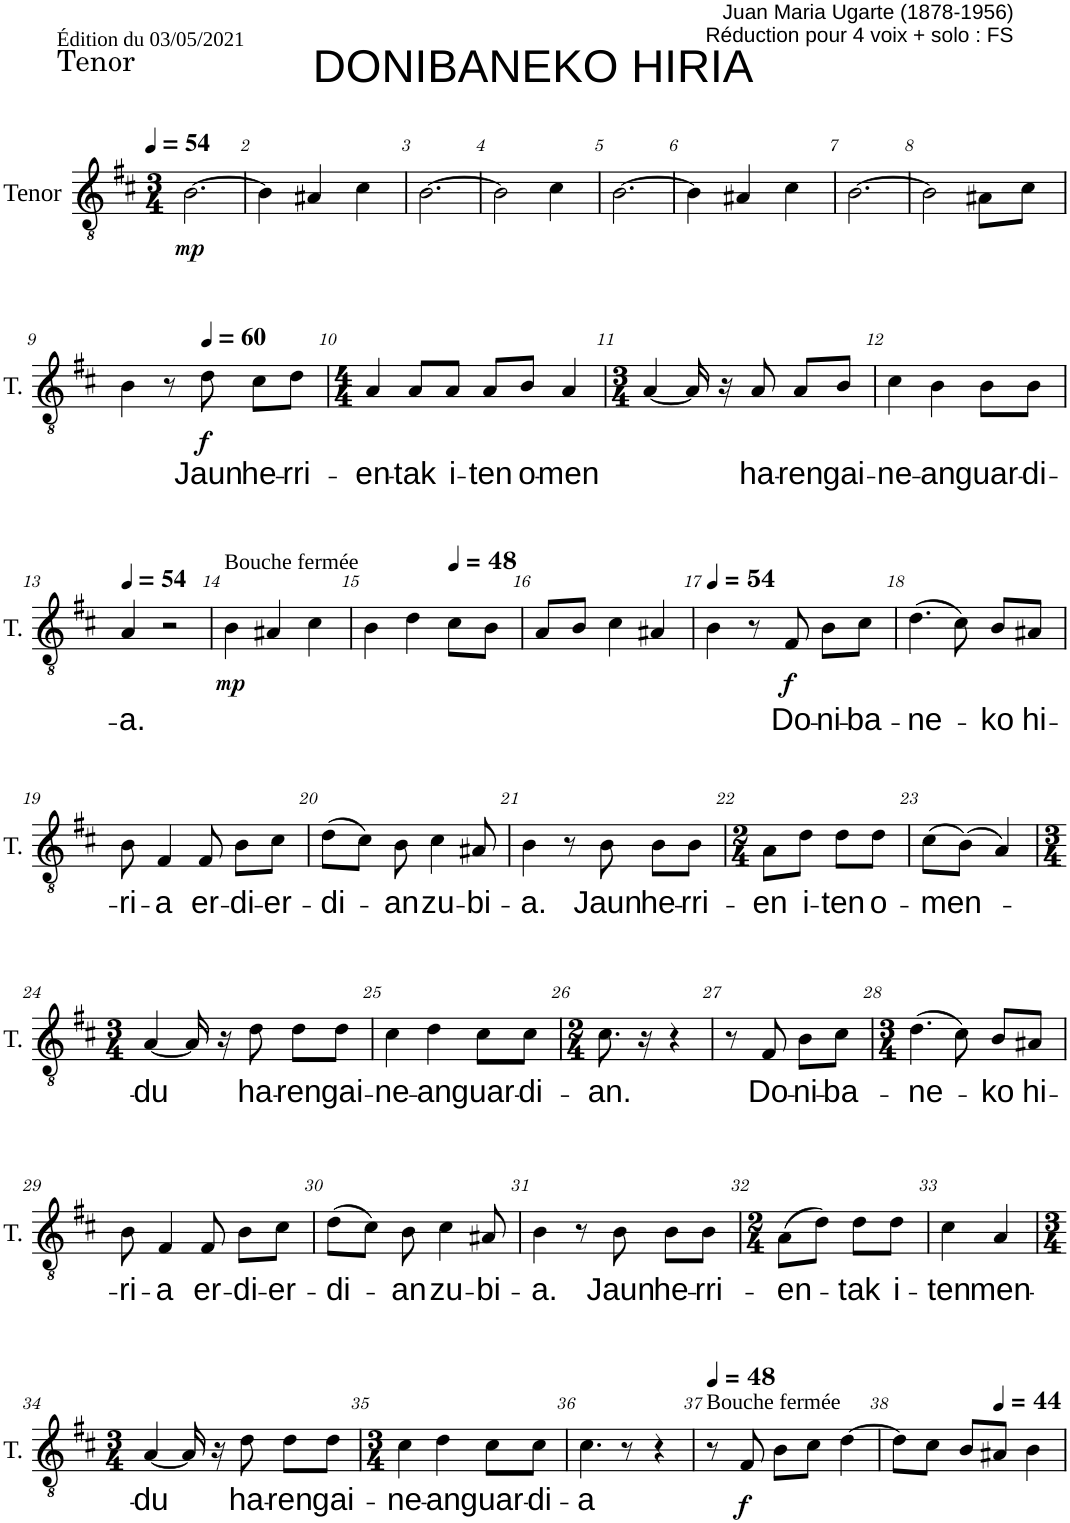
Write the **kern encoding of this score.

**kern	**text	**dynam
*part1	*part1	*part1
*staff1	*staff1	*staff1
*I"Tenor	*	*
*I'T.	*	*
*clefGv2	*	*
*k[f#c#]	*	*
*M3/4	*	*
*MM54	*	*
=1	=1	=1
!	!	!LO:DY:b
[2.B\	.	mp
=2	=2	=2
4B\]	.	.
4A#X/	.	.
4c#\	.	.
=3	=3	=3
[2.B\	.	.
=4	=4	=4
2B\]	.	.
4c#\	.	.
=5	=5	=5
[2.B\	.	.
=6	=6	=6
4B\]	.	.
4A#X/	.	.
4c#\	.	.
=7	=7	=7
[2.B\	.	.
=8	=8	=8
2B\]	.	.
8A#X\L	.	.
8c#\J	.	.
!!LO:LB:g=z
=9	=9	=9
4B\	.	.
8r	.	.
*MM60	*	*
!	!LO:LY:b	!LO:DY:b
8d\	Jaun	f
!	!LO:LY:b	!
8c#\L	he-	.
!	!LO:LY:b	!
8d\J	-rri-	.
=10	=10	=10
*M4/4	*	*
!	!LO:LY:b	!
4A/	-en-	.
!	!LO:LY:b	!
8A/L	-tak	.
!	!LO:LY:b	!
8A/J	i-	.
!	!LO:LY:b	!
8A/L	-ten	.
!	!LO:LY:b	!
8B/J	o-	.
!	!LO:LY:b	!
4A/	-men	.
=11	=11	=11
*M3/4	*	*
[4A/	.	.
16A/]	.	.
16r	.	.
!	!LO:LY:b	!
8A/	ha-	.
!	!LO:LY:b	!
8A/L	-ren	.
!	!LO:LY:b	!
8B/J	gai-	.
=12	=12	=12
!	!LO:LY:b	!
4c#\	-ne-	.
!	!LO:LY:b	!
4B\	-an	.
!	!LO:LY:b	!
8B\L	guar-	.
!	!LO:LY:b	!
8B\J	-di-	.
!!LO:LB:g=z
=13	=13	=13
*MM54	*	*
!	!LO:LY:b	!
4A/	-a.	.
2r	.	.
=14	=14	=14
!LO:TX:a:t=Bouche fermée	!	!
!	!	!LO:DY:b
4B\	.	mp
4A#X/	.	.
4c#\	.	.
=15	=15	=15
4B\	.	.
4d\	.	.
*MM48	*	*
8c#\L	.	.
8B\J	.	.
=16	=16	=16
8A/L	.	.
8B/J	.	.
4c#\	.	.
4A#X/	.	.
=17	=17	=17
*MM54	*	*
4B\	.	.
8r	.	.
!	!LO:LY:b	!LO:DY:b
8F#/	Do-	f
!	!LO:LY:b	!
8B\L	-ni-	.
!	!LO:LY:b	!
8c#\J	-ba-	.
=18	=18	=18
!	!LO:LY:b	!
(4.d\	-ne-	.
8c#\)	.	.
!	!LO:LY:b	!
8B/L	-ko	.
!	!LO:LY:b	!
8A#X/J	hi-	.
!!LO:LB:g=z
=19	=19	=19
!	!LO:LY:b	!
8B\	-ri-	.
!	!LO:LY:b	!
4F#/	-a	.
!	!LO:LY:b	!
8F#/	er-	.
!	!LO:LY:b	!
8B\L	-di-	.
!	!LO:LY:b	!
8c#\J	-er-	.
=20	=20	=20
!	!LO:LY:b	!
(8d\L	-di-	.
8c#\J)	.	.
!	!LO:LY:b	!
8B\	-an	.
!	!LO:LY:b	!
4c#\	zu-	.
!	!LO:LY:b	!
8A#X/	-bi-	.
=21	=21	=21
!	!LO:LY:b	!
4B\	-a.	.
8r	.	.
!	!LO:LY:b	!
8B\	Jaun	.
!	!LO:LY:b	!
8B\L	he-	.
!	!LO:LY:b	!
8B\J	-rri-	.
=22	=22	=22
*M2/4	*	*
!	!LO:LY:b	!
8A\L	-en	.
!	!LO:LY:b	!
8d\J	i-	.
!	!LO:LY:b	!
8d\L	-ten	.
!	!LO:LY:b	!
8d\J	o-	.
=23	=23	=23
!	!LO:LY:b	!
(8c#\L	-men-	.
(8B\J)	.	.
4A/)	.	.
!!LO:LB:g=z
=24	=24	=24
*M3/4	*	*
!	!LO:LY:b	!
[4A/	-du	.
16A/]	.	.
16r	.	.
!	!LO:LY:b	!
8d\	ha-	.
!	!LO:LY:b	!
8d\L	-ren	.
!	!LO:LY:b	!
8d\J	gai-	.
=25	=25	=25
!	!LO:LY:b	!
4c#\	-ne-	.
!	!LO:LY:b	!
4d\	-an	.
!	!LO:LY:b	!
8c#\L	guar-	.
!	!LO:LY:b	!
8c#\J	-di-	.
=26	=26	=26
*M2/4	*	*
!	!LO:LY:b	!
8.c#\	-an.	.
16r	.	.
4r	.	.
=27	=27	=27
8r	.	.
!	!LO:LY:b	!
8F#/	Do-	.
!	!LO:LY:b	!
8B\L	-ni-	.
!	!LO:LY:b	!
8c#\J	-ba-	.
=28	=28	=28
*M3/4	*	*
!	!LO:LY:b	!
(4.d\	-ne-	.
8c#\)	.	.
!	!LO:LY:b	!
8B/L	-ko	.
!	!LO:LY:b	!
8A#X/J	hi-	.
!!LO:LB:g=z
=29	=29	=29
!	!LO:LY:b	!
8B\	-ri-	.
!	!LO:LY:b	!
4F#/	-a	.
!	!LO:LY:b	!
8F#/	er-	.
!	!LO:LY:b	!
8B\L	-di-	.
!	!LO:LY:b	!
8c#\J	-er-	.
=30	=30	=30
!	!LO:LY:b	!
(8d\L	-di-	.
8c#\J)	.	.
!	!LO:LY:b	!
8B\	-an	.
!	!LO:LY:b	!
4c#\	zu-	.
!	!LO:LY:b	!
8A#X/	-bi-	.
=31	=31	=31
!	!LO:LY:b	!
4B\	-a.	.
8r	.	.
!	!LO:LY:b	!
8B\	Jaun	.
!	!LO:LY:b	!
8B\L	he-	.
!	!LO:LY:b	!
8B\J	-rri-	.
=32	=32	=32
*M2/4	*	*
!	!LO:LY:b	!
(8A\L	-en-	.
8d\J)	.	.
!	!LO:LY:b	!
8d\L	-tak	.
!	!LO:LY:b	!
8d\J	i-	.
=33	=33	=33
!	!LO:LY:b	!
4c#\	-ten	.
!	!LO:LY:b	!
4A/	-men-	.
!!LO:LB:g=z
=34	=34	=34
*M3/4	*	*
!	!LO:LY:b	!
[4A/	-du	.
16A/]	.	.
16r	.	.
!	!LO:LY:b	!
8d\	ha-	.
!	!LO:LY:b	!
8d\L	-ren	.
!	!LO:LY:b	!
8d\J	gai-	.
=35	=35	=35
*M3/4	*	*
!	!LO:LY:b	!
4c#\	-ne-	.
!	!LO:LY:b	!
4d\	-an	.
!	!LO:LY:b	!
8c#\L	guar-	.
!	!LO:LY:b	!
8c#\J	-di-	.
=36	=36	=36
!	!LO:LY:b	!
4.c#\	-a	.
8r	.	.
4r	.	.
=37	=37	=37
*MM48	*	*
!LO:TX:a:t=Bouche fermée	!	!
8r	.	.
!	!	!LO:DY:b
8F#/	.	f
8B\L	.	.
8c#\J	.	.
[4d\	.	.
=38	=38	=38
8d\L]	.	.
8c#\J	.	.
8B/L	.	.
*MM44	*	*
8A#X/J	.	.
4B\	.	.
=	=	=
*-	*-	*-
